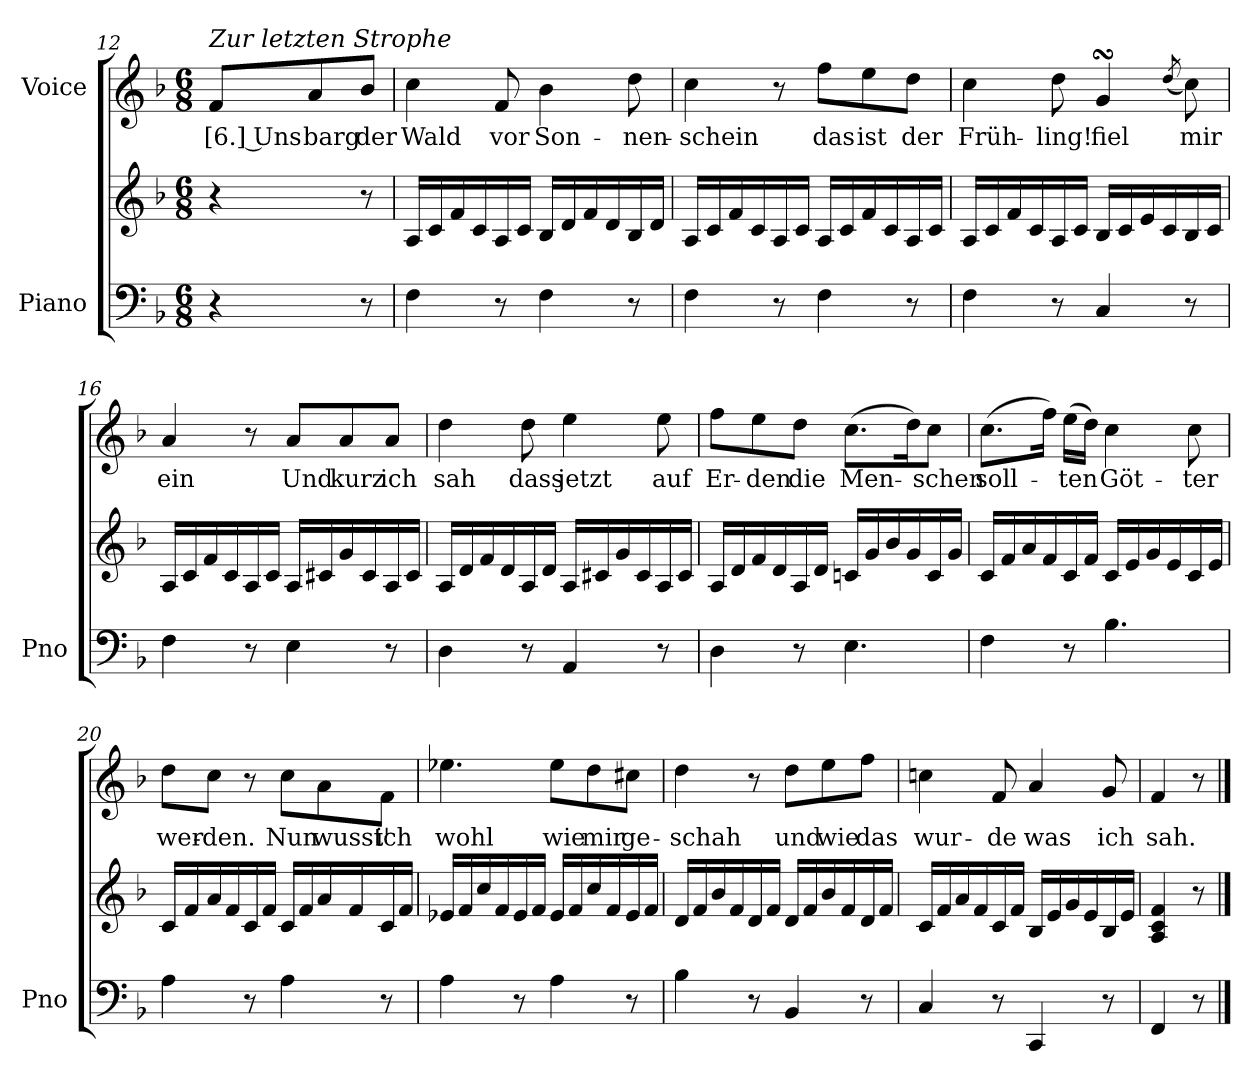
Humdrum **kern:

**kern	**kern	**kern	**text
*part2	*part2	*part1	*part1
*staff3	*staff2	*staff1	*staff1
*I"Piano	*	*I"Voice	*
*I'Pno	*	*	*
!!LO:PB:g=z
*clefF4	*clefG2	*clefG2	*
*k[b-]	*k[b-]	*k[b-]	*
*M6/8	*M6/8	*M6/8	*
=12X2	=12X2	=12X2	=12X2
!	!	!LO:TX:a:i:t=Zur letzten Strophe	!
!	!	!	!LO:LY:b
4r	4r	8f/L	[6.] Uns
!	!	!	!LO:LY:b
.	.	8a/	barg
!	!	!	!LO:LY:b
8r	8r	8b-/J	der
=13	=13	=13	=13
!	!	!	!LO:LY:b
4F\	16A/LL	4cc\	Wald
.	16c/	.	.
.	16f/	.	.
.	16c/	.	.
!	!	!	!LO:LY:b
8r	16A/	8f/	vor
.	16c/JJ	.	.
!	!	!	!LO:LY:b
4F\	16B-/LL	4b-\	Son-
.	16d/	.	.
.	16f/	.	.
.	16d/	.	.
!	!	!	!LO:LY:b
8r	16B-/	8dd\	-nen-
.	16d/JJ	.	.
=14	=14	=14	=14
!	!	!	!LO:LY:b
4F\	16A/LL	4cc\	-schein
.	16c/	.	.
.	16f/	.	.
.	16c/	.	.
8r	16A/	8r	.
.	16c/JJ	.	.
!	!	!	!LO:LY:b
4F\	16A/LL	8ff\L	das
.	16c/	.	.
!	!	!	!LO:LY:b
.	16f/	8ee\	ist
.	16c/	.	.
!	!	!	!LO:LY:b
8r	16A/	8dd\J	der
.	16c/JJ	.	.
=15	=15	=15	=15
!	!	!	!LO:LY:b
4F\	16A/LL	4cc\	Früh-
.	16c/	.	.
.	16f/	.	.
.	16c/	.	.
!	!	!	!LO:LY:b
8r	16A/	8dd\	-ling!
.	16c/JJ	.	.
!	!	!	!LO:LY:b
4C/	16B-/LL	4gsSSS/	fiel
.	16c/	.	.
.	16e/	.	.
.	16c/	.	.
.	.	(<8qdd/	.
!	!	!	!LO:LY:b
8r	16B-/	8cc\)	mir
.	16c/JJ	.	.
=16	=16	=16	=16
!	!	!	!LO:LY:b
4F\	16A/LL	4a/	ein
.	16c/	.	.
.	16f/	.	.
.	16c/	.	.
8r	16A/	8r	.
.	16c/JJ	.	.
!	!	!	!LO:LY:b
4E\	16A/LL	8a/L	Und
.	16c#X/	.	.
!	!	!	!LO:LY:b
.	16g/	8a/	kurz
.	16c#/	.	.
!	!	!	!LO:LY:b
8r	16A/	8a/J	ich
.	16c#/JJ	.	.
!!LO:LB:g=z
=17	=17	=17	=17
!	!	!	!LO:LY:b
4D\	16A/LL	4dd\	sah
.	16d/	.	.
.	16f/	.	.
.	16d/	.	.
!	!	!	!LO:LY:b
8r	16A/	8dd\	dass
.	16d/JJ	.	.
!	!	!	!LO:LY:b
4AA/	16A/LL	4ee\	jetzt
.	16c#X/	.	.
.	16g/	.	.
.	16c#/	.	.
!	!	!	!LO:LY:b
8r	16A/	8ee\	auf
.	16c#/JJ	.	.
=18	=18	=18	=18
!	!	!	!LO:LY:b
4D\	16A/LL	8ff\L	Er-
.	16d/	.	.
!	!	!	!LO:LY:b
.	16f/	8ee\	-den
.	16d/	.	.
!	!	!	!LO:LY:b
8r	16A/	8dd\J	die
.	16d/JJ	.	.
!	!	!	!LO:LY:b
4.E\	16cn/LL	(>8.cc\L	Men-
.	16g/	.	.
.	16b-/	.	.
.	16g/	16dd\K)	.
!	!	!	!LO:LY:b
.	16c/	8cc\J	-schen
.	16g/JJ	.	.
=19	=19	=19	=19
!	!	!	!LO:LY:b
4F\	16c/LL	(>8.cc\L	soll-
.	16f/	.	.
.	16a/	.	.
.	16f/	16ff\Jk)	.
!	!	!	!LO:LY:b
8r	16c/	(>16ee\LL	-ten
.	16f/JJ	16dd\JJ)	.
!	!	!	!LO:LY:b
4.B-\	16c/LL	4cc\	Göt-
.	16e/	.	.
.	16g/	.	.
.	16e/	.	.
!	!	!	!LO:LY:b
.	16c/	8cc\	-ter
.	16e/JJ	.	.
=20	=20	=20	=20
!	!	!	!LO:LY:b
4A\	16c/LL	8dd\L	wer-
.	16f/	.	.
!	!	!	!LO:LY:b
.	16a/	8cc\J	-den.
.	16f/	.	.
8r	16c/	8r	.
.	16f/JJ	.	.
!	!	!	!LO:LY:b
4A\	16c/LL	8cc\L	Nun
.	16f/	.	.
!	!	!	!LO:LY:b
.	16a/	8a\	wusst'
.	16f/	.	.
!	!	!	!LO:LY:b
8r	16c/	8f\J	ich
.	16f/JJ	.	.
!!LO:LB:g=z
=21	=21	=21	=21
!	!	!	!LO:LY:b
4A\	16e-X/LL	4.ee-X\	wohl
.	16f/	.	.
.	16cc/	.	.
.	16f/	.	.
8r	16e-/	.	.
.	16f/JJ	.	.
!	!	!	!LO:LY:b
4A\	16e-/LL	8ee-\L	wie
.	16f/	.	.
!	!	!	!LO:LY:b
.	16cc/	8dd\	mir
.	16f/	.	.
!	!	!	!LO:LY:b
8r	16e-/	8cc#X\J	ge-
.	16f/JJ	.	.
=22	=22	=22	=22
!	!	!	!LO:LY:b
4B-\	16d/LL	4dd\	-schah
.	16f/	.	.
.	16b-/	.	.
.	16f/	.	.
8r	16d/	8r	.
.	16f/JJ	.	.
!	!	!	!LO:LY:b
4BB-/	16d/LL	8dd\L	und
.	16f/	.	.
!	!	!	!LO:LY:b
.	16b-/	8ee\	wie
.	16f/	.	.
!	!	!	!LO:LY:b
8r	16d/	8ff\J	das
.	16f/JJ	.	.
=23	=23	=23	=23
!	!	!	!LO:LY:b
4C/	16c/LL	4ccn\	wur-
.	16f/	.	.
.	16a/	.	.
.	16f/	.	.
!	!	!	!LO:LY:b
8r	16c/	8f/	-de
.	16f/JJ	.	.
!	!	!	!LO:LY:b
4CC/	16B-/LL	4a/	was
.	16e/	.	.
.	16g/	.	.
.	16e/	.	.
!	!	!	!LO:LY:b
8r	16B-/	8g/	ich
.	16e/JJ	.	.
=24	=24	=24	=24
!	!	!	!LO:LY:b
4FF/	4A/ 4c/ 4f/	4f/	sah.
8r	8r	8r	.
==	==	==	==
*-	*-	*-	*-
